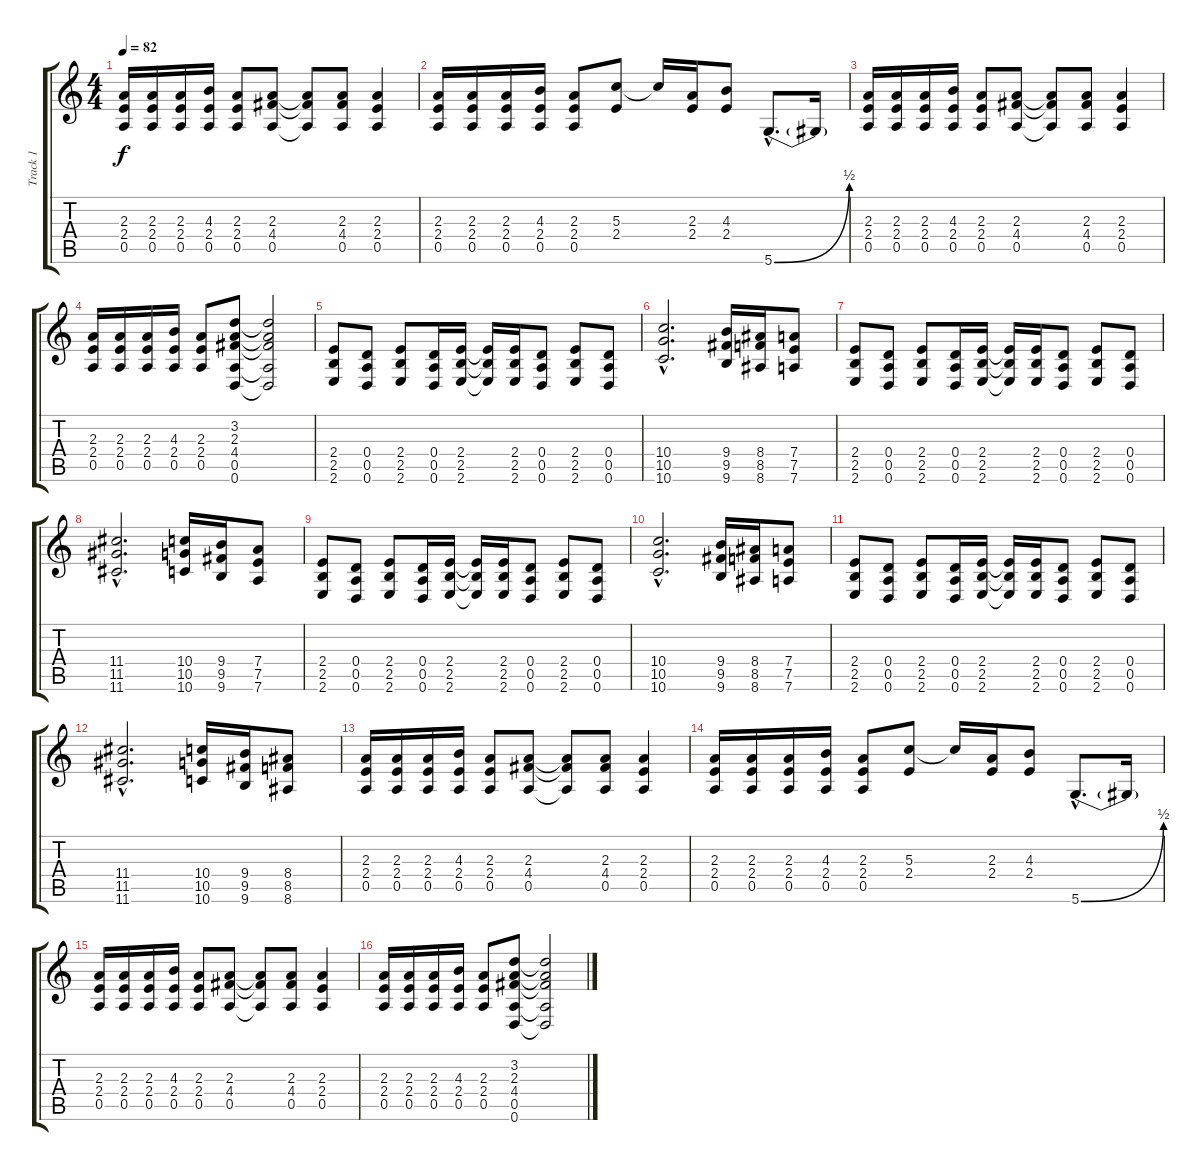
\track ("Track 1" "Track 1") {instrument overdrivenguitar}
\staff {score tabs}
\tuning (E4 B3 G3 D3 A2 D2) {hide}
\ts (4 4)
\tempo 82
\clef g2
\ks c
(2.3 2.4 0.5).16{dy f} (2.3 2.4 0.5).16 (2.3 2.4 0.5).16 (4.3 2.4 0.5).16 (2.3 2.4 0.5).8 (2.3 4.4 0.5).8 (2.3{t} 4.4{t} 0.5{t}).8 (2.3 4.4 0.5).8 (2.3 2.4 0.5).4 |
(2.3 2.4 0.5).16 (2.3 2.4 0.5).16 (2.3 2.4 0.5).16 (4.3 2.4 0.5).16 (2.3 2.4 0.5).8 (5.3 2.4).8 5.3{t}.16 (2.3 2.4).16 (4.3 2.4).8 5.6{be (bend 0 0 60 2) hac}.8{d} 5.6{t}.16 |
(2.3 2.4 0.5).16 (2.3 2.4 0.5).16 (2.3 2.4 0.5).16 (4.3 2.4 0.5).16 (2.3 2.4 0.5).8 (2.3 4.4 0.5).8 (2.3{t} 4.4{t} 0.5{t}).8 (2.3 4.4 0.5).8 (2.3 2.4 0.5).4 |
(2.3 2.4 0.5).16 (2.3 2.4 0.5).16 (2.3 2.4 0.5).16 (4.3 2.4 0.5).16 (2.3 2.4 0.5).8 (3.2 2.3 4.4 0.5 0.6).8 (3.2{t} 2.3{t} 4.4{t} 0.5{t} 0.6{t}).2 |
(2.4 2.5 2.6).8 (0.4 0.5 0.6).8 (2.4 2.5 2.6).8 (0.4 0.5 0.6).16 (2.4 2.5 2.6).16 (2.4{t} 2.5{t} 2.6{t}).16 (2.4 2.5 2.6).16 (0.4 0.5 0.6).8 (2.4 2.5 2.6).8 (0.4 0.5 0.6).8 |
(10.4{hac} 10.5{hac} 10.6{hac}).2{d} (9.4 9.5 9.6).16 (8.4 8.5 8.6).16 (7.4 7.5 7.6).8 |
(2.4 2.5 2.6).8 (0.4 0.5 0.6).8 (2.4 2.5 2.6).8 (0.4 0.5 0.6).16 (2.4 2.5 2.6).16 (2.4{t} 2.5{t} 2.6{t}).16 (2.4 2.5 2.6).16 (0.4 0.5 0.6).8 (2.4 2.5 2.6).8 (0.4 0.5 0.6).8 |
(11.4{hac} 11.5{hac} 11.6{hac}).2{d} (10.4 10.5 10.6).16 (9.4 9.5 9.6).16 (7.4 7.5 7.6).8 |
(2.4 2.5 2.6).8 (0.4 0.5 0.6).8 (2.4 2.5 2.6).8 (0.4 0.5 0.6).16 (2.4 2.5 2.6).16 (2.4{t} 2.5{t} 2.6{t}).16 (2.4 2.5 2.6).16 (0.4 0.5 0.6).8 (2.4 2.5 2.6).8 (0.4 0.5 0.6).8 |
(10.4{hac} 10.5{hac} 10.6{hac}).2{d} (9.4 9.5 9.6).16 (8.4 8.5 8.6).16 (7.4 7.5 7.6).8 |
(2.4 2.5 2.6).8 (0.4 0.5 0.6).8 (2.4 2.5 2.6).8 (0.4 0.5 0.6).16 (2.4 2.5 2.6).16 (2.4{t} 2.5{t} 2.6{t}).16 (2.4 2.5 2.6).16 (0.4 0.5 0.6).8 (2.4 2.5 2.6).8 (0.4 0.5 0.6).8 |
(11.4{hac} 11.5{hac} 11.6{hac}).2{d} (10.4 10.5 10.6).16 (9.4 9.5 9.6).16 (8.4 8.5 8.6).8 |
(2.3 2.4 0.5).16 (2.3 2.4 0.5).16 (2.3 2.4 0.5).16 (4.3 2.4 0.5).16 (2.3 2.4 0.5).8 (2.3 4.4 0.5).8 (2.3{t} 4.4{t} 0.5{t}).8 (2.3 4.4 0.5).8 (2.3 2.4 0.5).4 |
(2.3 2.4 0.5).16 (2.3 2.4 0.5).16 (2.3 2.4 0.5).16 (4.3 2.4 0.5).16 (2.3 2.4 0.5).8 (5.3 2.4).8 5.3{t}.16 (2.3 2.4).16 (4.3 2.4).8 5.6{be (bend 0 0 60 2) hac}.8{d} 5.6{t}.16 |
(2.3 2.4 0.5).16 (2.3 2.4 0.5).16 (2.3 2.4 0.5).16 (4.3 2.4 0.5).16 (2.3 2.4 0.5).8 (2.3 4.4 0.5).8 (2.3{t} 4.4{t} 0.5{t}).8 (2.3 4.4 0.5).8 (2.3 2.4 0.5).4 |
(2.3 2.4 0.5).16 (2.3 2.4 0.5).16 (2.3 2.4 0.5).16 (4.3 2.4 0.5).16 (2.3 2.4 0.5).8 (3.2 2.3 4.4 0.5 0.6).8 (3.2{t} 2.3{t} 4.4{t} 0.5{t} 0.6{t}).2
